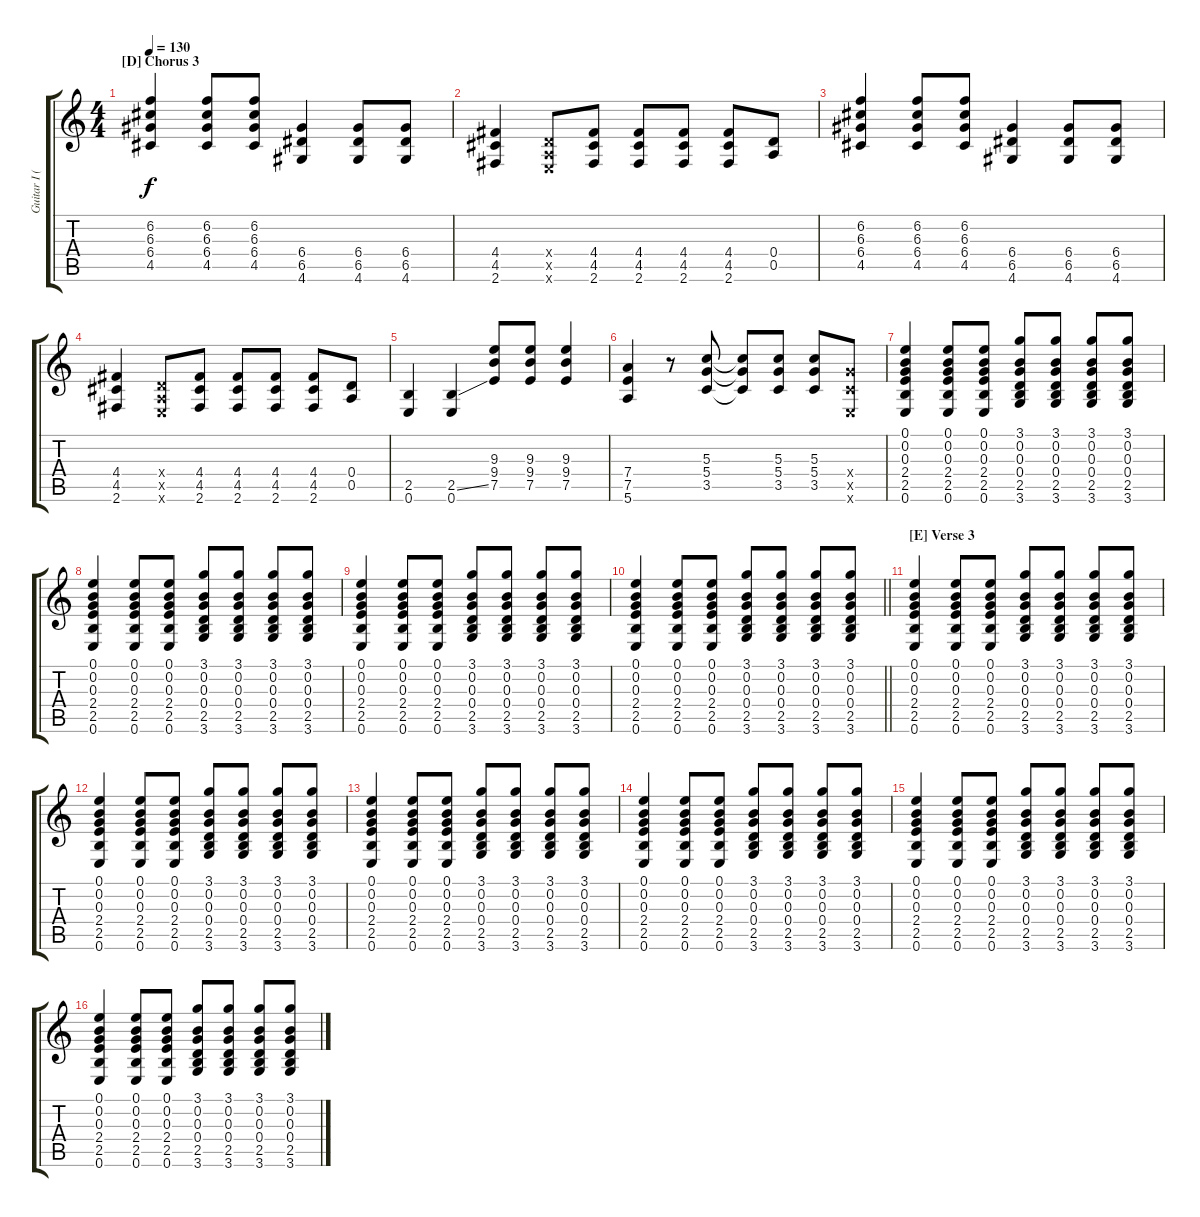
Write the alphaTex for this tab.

\track ("Guitar I (Kurt Cobain)" "Guitar I (") {instrument electricguitarclean}
\staff {score tabs}
\tuning (E4 B3 G3 D3 A2 E2) {hide}
\ts (4 4)
\section ("" "[D] Chorus 3")
\tempo 130
\clef g2
\ks c
(6.2 6.3 6.4 4.5).4{dy f} (6.2 6.3 6.4 4.5).8 (6.2 6.3 6.4 4.5).8 (6.4 6.5 4.6).4 (6.4 6.5 4.6).8 (6.4 6.5 4.6).8 |
(4.4 4.5 2.6).4 (0.4{x} 0.5{x} 0.6{x}).8 (4.4 4.5 2.6).8 (4.4 4.5 2.6).8 (4.4 4.5 2.6).8 (4.4 4.5 2.6).8 (0.4 0.5).8 |
(6.2 6.3 6.4 4.5).4 (6.2 6.3 6.4 4.5).8 (6.2 6.3 6.4 4.5).8 (6.4 6.5 4.6).4 (6.4 6.5 4.6).8 (6.4 6.5 4.6).8 |
(4.4 4.5 2.6).4 (0.4{x} 0.5{x} 0.6{x}).8 (4.4 4.5 2.6).8 (4.4 4.5 2.6).8 (4.4 4.5 2.6).8 (4.4 4.5 2.6).8 (0.4 0.5).8 |
(2.5 0.6).4 (2.5{ss} 0.6).4 (9.3 9.4 7.5).8 (9.3 9.4 7.5).8 (9.3 9.4 7.5).4 |
(7.4 7.5 5.6).4 r.8 (5.3 5.4 3.5).8 (5.3{t} 5.4{t} 3.5{t}).8 (5.3 5.4 3.5).8 (5.3 5.4 3.5).8 (5.4{x} 3.5{x} 0.6{x}).8 |
(0.1 0.2 0.3 2.4 2.5 0.6).4 (0.1 0.2 0.3 2.4 2.5 0.6).8 (0.1 0.2 0.3 2.4 2.5 0.6).8 (3.1 0.2 0.3 0.4 2.5 3.6).8 (3.1 0.2 0.3 0.4 2.5 3.6).8 (3.1 0.2 0.3 0.4 2.5 3.6).8 (3.1 0.2 0.3 0.4 2.5 3.6).8 |
(0.1 0.2 0.3 2.4 2.5 0.6).4 (0.1 0.2 0.3 2.4 2.5 0.6).8 (0.1 0.2 0.3 2.4 2.5 0.6).8 (3.1 0.2 0.3 0.4 2.5 3.6).8 (3.1 0.2 0.3 0.4 2.5 3.6).8 (3.1 0.2 0.3 0.4 2.5 3.6).8 (3.1 0.2 0.3 0.4 2.5 3.6).8 |
(0.1 0.2 0.3 2.4 2.5 0.6).4 (0.1 0.2 0.3 2.4 2.5 0.6).8 (0.1 0.2 0.3 2.4 2.5 0.6).8 (3.1 0.2 0.3 0.4 2.5 3.6).8 (3.1 0.2 0.3 0.4 2.5 3.6).8 (3.1 0.2 0.3 0.4 2.5 3.6).8 (3.1 0.2 0.3 0.4 2.5 3.6).8 |
\barLineRight lightlight
(0.1 0.2 0.3 2.4 2.5 0.6).4 (0.1 0.2 0.3 2.4 2.5 0.6).8 (0.1 0.2 0.3 2.4 2.5 0.6).8 (3.1 0.2 0.3 0.4 2.5 3.6).8 (3.1 0.2 0.3 0.4 2.5 3.6).8 (3.1 0.2 0.3 0.4 2.5 3.6).8 (3.1 0.2 0.3 0.4 2.5 3.6).8 |
\section ("" "[E] Verse 3")
(0.1 0.2 0.3 2.4 2.5 0.6).4{volume 13} (0.1 0.2 0.3 2.4 2.5 0.6).8 (0.1 0.2 0.3 2.4 2.5 0.6).8 (3.1 0.2 0.3 0.4 2.5 3.6).8 (3.1 0.2 0.3 0.4 2.5 3.6).8 (3.1 0.2 0.3 0.4 2.5 3.6).8 (3.1 0.2 0.3 0.4 2.5 3.6).8 |
(0.1 0.2 0.3 2.4 2.5 0.6).4 (0.1 0.2 0.3 2.4 2.5 0.6).8 (0.1 0.2 0.3 2.4 2.5 0.6).8 (3.1 0.2 0.3 0.4 2.5 3.6).8 (3.1 0.2 0.3 0.4 2.5 3.6).8 (3.1 0.2 0.3 0.4 2.5 3.6).8 (3.1 0.2 0.3 0.4 2.5 3.6).8 |
(0.1 0.2 0.3 2.4 2.5 0.6).4 (0.1 0.2 0.3 2.4 2.5 0.6).8 (0.1 0.2 0.3 2.4 2.5 0.6).8 (3.1 0.2 0.3 0.4 2.5 3.6).8 (3.1 0.2 0.3 0.4 2.5 3.6).8 (3.1 0.2 0.3 0.4 2.5 3.6).8 (3.1 0.2 0.3 0.4 2.5 3.6).8 |
(0.1 0.2 0.3 2.4 2.5 0.6).4 (0.1 0.2 0.3 2.4 2.5 0.6).8 (0.1 0.2 0.3 2.4 2.5 0.6).8 (3.1 0.2 0.3 0.4 2.5 3.6).8 (3.1 0.2 0.3 0.4 2.5 3.6).8 (3.1 0.2 0.3 0.4 2.5 3.6).8 (3.1 0.2 0.3 0.4 2.5 3.6).8 |
(0.1 0.2 0.3 2.4 2.5 0.6).4 (0.1 0.2 0.3 2.4 2.5 0.6).8 (0.1 0.2 0.3 2.4 2.5 0.6).8 (3.1 0.2 0.3 0.4 2.5 3.6).8 (3.1 0.2 0.3 0.4 2.5 3.6).8 (3.1 0.2 0.3 0.4 2.5 3.6).8 (3.1 0.2 0.3 0.4 2.5 3.6).8 |
(0.1 0.2 0.3 2.4 2.5 0.6).4 (0.1 0.2 0.3 2.4 2.5 0.6).8 (0.1 0.2 0.3 2.4 2.5 0.6).8 (3.1 0.2 0.3 0.4 2.5 3.6).8 (3.1 0.2 0.3 0.4 2.5 3.6).8 (3.1 0.2 0.3 0.4 2.5 3.6).8 (3.1 0.2 0.3 0.4 2.5 3.6).8
